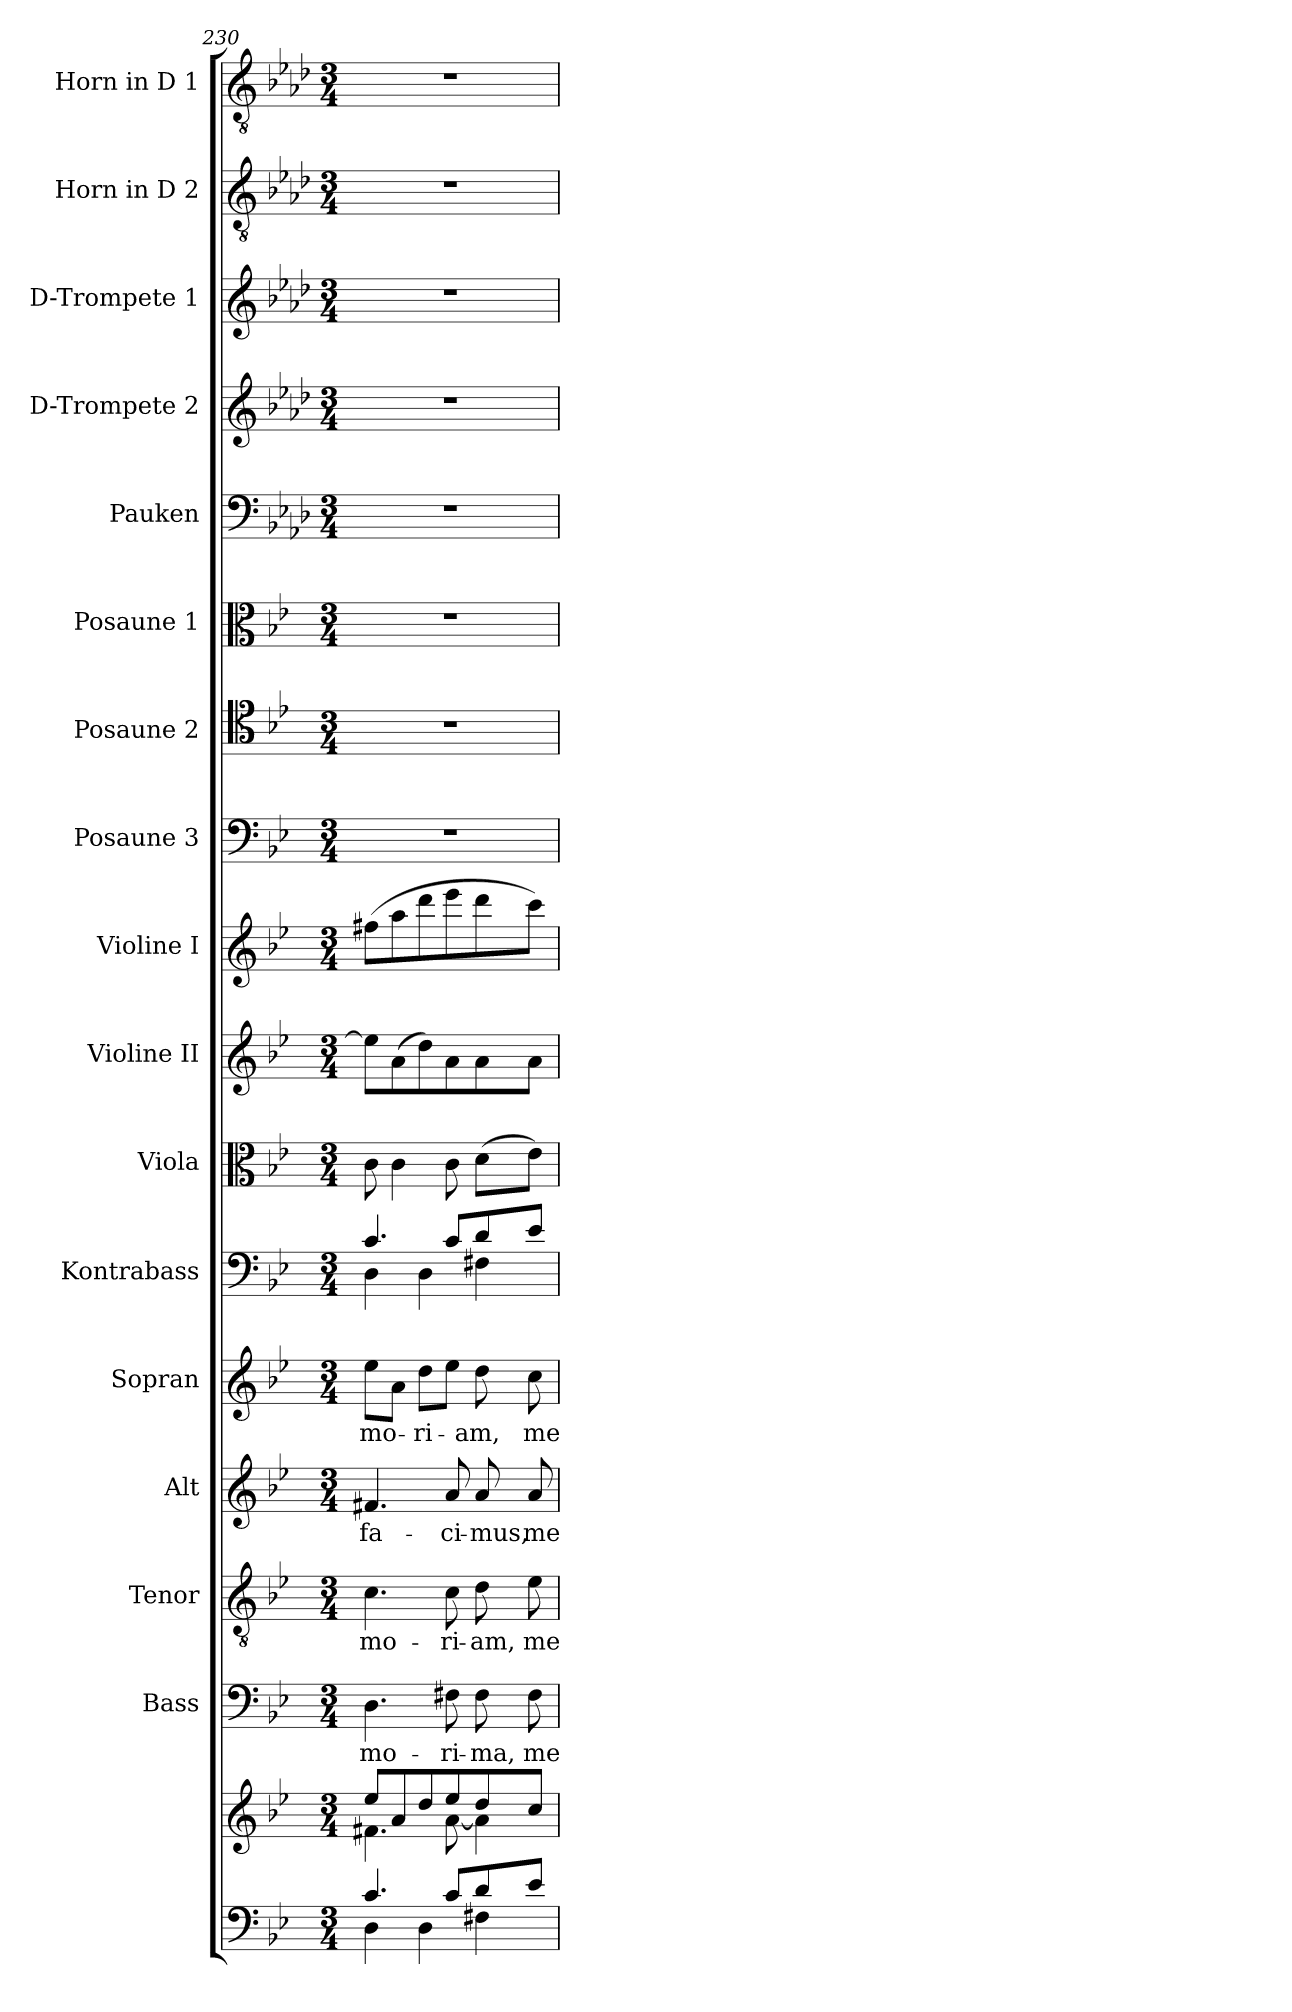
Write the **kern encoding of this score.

**kern	**kern	**kern	**text	**kern	**text	**kern	**text	**kern	**text	**kern	**kern	**kern	**kern	**kern	**kern	**kern	**kern	**kern	**kern	**kern	**kern
*part17	*part17	*part16	*part16	*part15	*part15	*part14	*part14	*part13	*part13	*part12	*part11	*part10	*part9	*part8	*part7	*part6	*part5	*part4	*part3	*part2	*part1
*staff18	*staff17	*staff16	*staff16	*staff15	*staff15	*staff14	*staff14	*staff13	*staff13	*staff12	*staff11	*staff10	*staff9	*staff8	*staff7	*staff6	*staff5	*staff4	*staff3	*staff2	*staff1
*	*	*I"Bass	*	*I"Tenor	*	*I"Alt	*	*I"Sopran	*	*I"Kontrabass	*I"Viola	*I"Violine II	*I"Violine I	*I"Posaune 3	*I"Posaune 2	*I"Posaune 1	*I"Pauken	*I"D-Trompete 2	*I"D-Trompete 1	*I"Horn in D 2	*I"Horn in D 1
*	*	*I'B.	*	*I'T.	*	*I'A.	*	*I'S.	*	*I'Kb.	*I'Vla.	*I'Vl. II	*I'Vl. I	*I'Pos. 3	*I'Pos. 2	*I'Pos. 1	*I'Pk.	*I'D Trp. 2	*I'D Trp. 1	*I'Hrn. 2	*I'Hrn. 1
*clefF4	*clefG2	*clefF4	*	*clefGv2	*	*clefG2	*	*clefG2	*	*clefF4	*clefC3	*clefG2	*clefG2	*clefF4	*clefC4	*clefC3	*clefF4	*clefG2	*clefG2	*clefGv2	*clefGv2
*	*	*	*	*	*	*	*	*	*	*ITrd7c12	*	*	*	*	*	*	*ITrd-1c-2	*ITrd-1c-2	*ITrd-1c-2	*ITrd-1c-2	*ITrd-1c-2
*k[b-e-]	*k[b-e-]	*k[b-e-]	*	*k[b-e-]	*	*k[b-e-]	*	*k[b-e-]	*	*k[b-e-]	*k[b-e-]	*k[b-e-]	*k[b-e-]	*k[b-e-]	*k[b-e-]	*k[b-e-]	*k[b-e-]	*k[b-e-]	*k[b-e-]	*k[b-e-]	*k[b-e-]
*B-:	*B-:	*B-:	*	*B-:	*	*B-:	*	*B-:	*	*B-:	*B-:	*B-:	*B-:	*B-:	*B-:	*B-:	*B-:	*B-:	*B-:	*B-:	*B-:
*M3/4	*M3/4	*M3/4	*	*M3/4	*	*M3/4	*	*M3/4	*	*M3/4	*M3/4	*M3/4	*M3/4	*M3/4	*M3/4	*M3/4	*M3/4	*M3/4	*M3/4	*M3/4	*M3/4
=230	=230	=230	=230	=230	=230	=230	=230	=230	=230	=230	=230	=230	=230	=230	=230	=230	=230	=230	=230	=230	=230
*^	*^	*	*	*	*	*	*	*	*	*	*	*	*	*	*	*	*	*	*	*	*
!	!	!	!	!	!LO:LY:b	!	!LO:LY:b	!	!LO:LY:b	!	!LO:LY:b	!	!	!	!	!	!	!	!	!	!	!	!
*	*	*	*	*	*	*	*	*	*	*	*	*^	*	*	*	*	*	*	*	*	*	*	*
4.c/	4D\	8ee-/L	4.f#X\	4.D\	-mo-	4.c\	-mo-	4.f#X/	fa-	8ee-\L	-mo-	4.C/	4DD\	8c\	8ee-\L]	(>8ff#X\L	2.r	2.r	2.r	2.r	2.r	2.r	2.r	2.r
.	.	8a/	.	.	.	.	.	.	.	8a\J	.	.	.	4c\	(>8a\	8aa\	.	.	.	.	.	.	.	.
!	!	!	!	!	!	!	!	!	!	!	!LO:LY:b	!	!	!	!	!	!	!	!	!	!	!	!	!
.	4D\	8dd/	.	.	.	.	.	.	.	8dd\L	-ri-	.	4DD\	.	8dd\)	8ddd\	.	.	.	.	.	.	.	.
!	!	!	!	!	!LO:LY:b	!	!LO:LY:b	!	!LO:LY:b	!	!	!	!	!	!	!	!	!	!	!	!	!	!	!
8c/L	.	8ee-/	[<8a\	8F#X\	-ri-	8c\	-ri-	8a/	-ci-	8ee-\J	.	8C/L	.	8c\	8a\	8eee-\	.	.	.	.	.	.	.	.
!	!	!	!	!	!LO:LY:b	!	!LO:LY:b	!	!LO:LY:b	!	!LO:LY:b	!	!	!	!	!	!	!	!	!	!	!	!	!
8d/	4F#X\	8dd/	4a\]	8F#\	-ma,	8d\	-am,	8a/	-mus,	8dd\	-am,	8D/	4FF#X\	(>8d\L	8a\	8ddd\	.	.	.	.	.	.	.	.
!	!	!	!	!	!LO:LY:b	!	!LO:LY:b	!	!LO:LY:b	!	!LO:LY:b	!	!	!	!	!	!	!	!	!	!	!	!	!
8e-/J	.	8cc/J	.	8F#\	me-	8e-\	me-	8a/	me-	8cc\	me-	8E-/J	.	8e-\J)	8a\J	8ccc\J)	.	.	.	.	.	.	.	.
*v	*v	*	*	*	*	*	*	*	*	*	*	*v	*v	*	*	*	*	*	*	*	*	*	*	*
*	*v	*v	*	*	*	*	*	*	*	*	*	*	*	*	*	*	*	*	*	*	*	*
=	=	=	=	=	=	=	=	=	=	=	=	=	=	=	=	=	=	=	=	=	=
*-	*-	*-	*-	*-	*-	*-	*-	*-	*-	*-	*-	*-	*-	*-	*-	*-	*-	*-	*-	*-	*-
